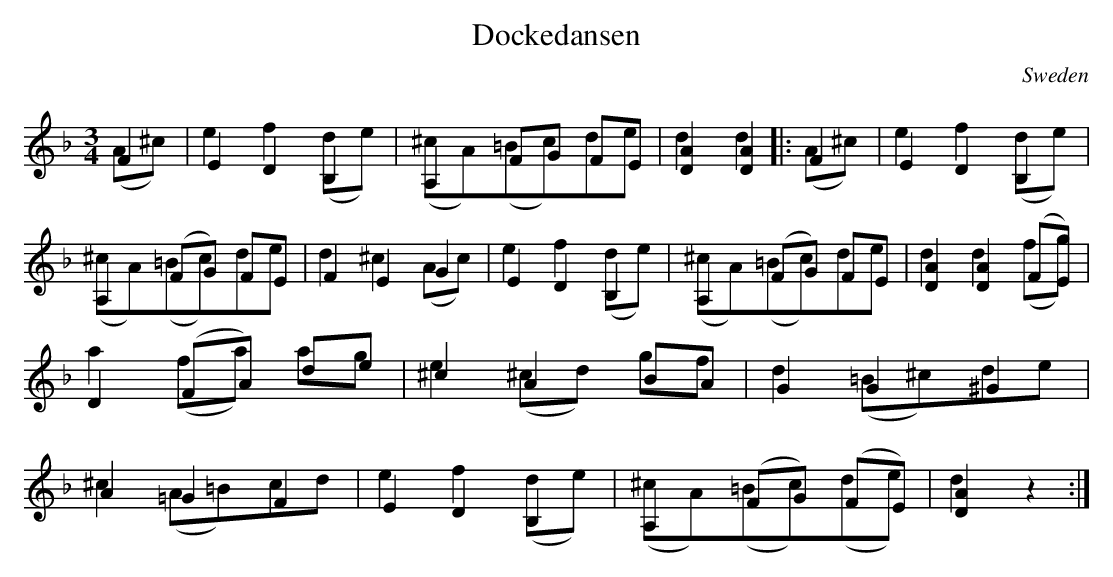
X:1
T:Dockedansen
O:Sweden
M:3/4
K:Dm 0&2
F2 & (A^c)|\
E2D2B,2 & e2f2(de)|A,2FG FE & (^cA)(=Bc)de|\
[D2A2][D2A2] & d2d2 |:\
F2 & (A^c) |\
E2D2B,2 & e2f2 (de)| A,2 (FG) FE & (^cA)(=Bc)de | F2E2G2 & d2^c2(Ac) |\
E2D2B,2 & e2f2 (de)| A,2 (FG) FE & (^cA)(=Bc)de | [D2A2][D2A2](FE) & d2d2(fg)|\
D2(FA) de & a2 (fa) ag| ^c2A2 BA & e2 (^cd) gf |\
G2G2^G2 & d2 (=B^c)de | A2=G2F2 & ^c2 (A=B)cd|\
E2D2B,2 & e2f2(de)| A,2 (FG) (FE) & (^cA)(=Bc)(de)| [D2A2]z2 & d2z2:|
